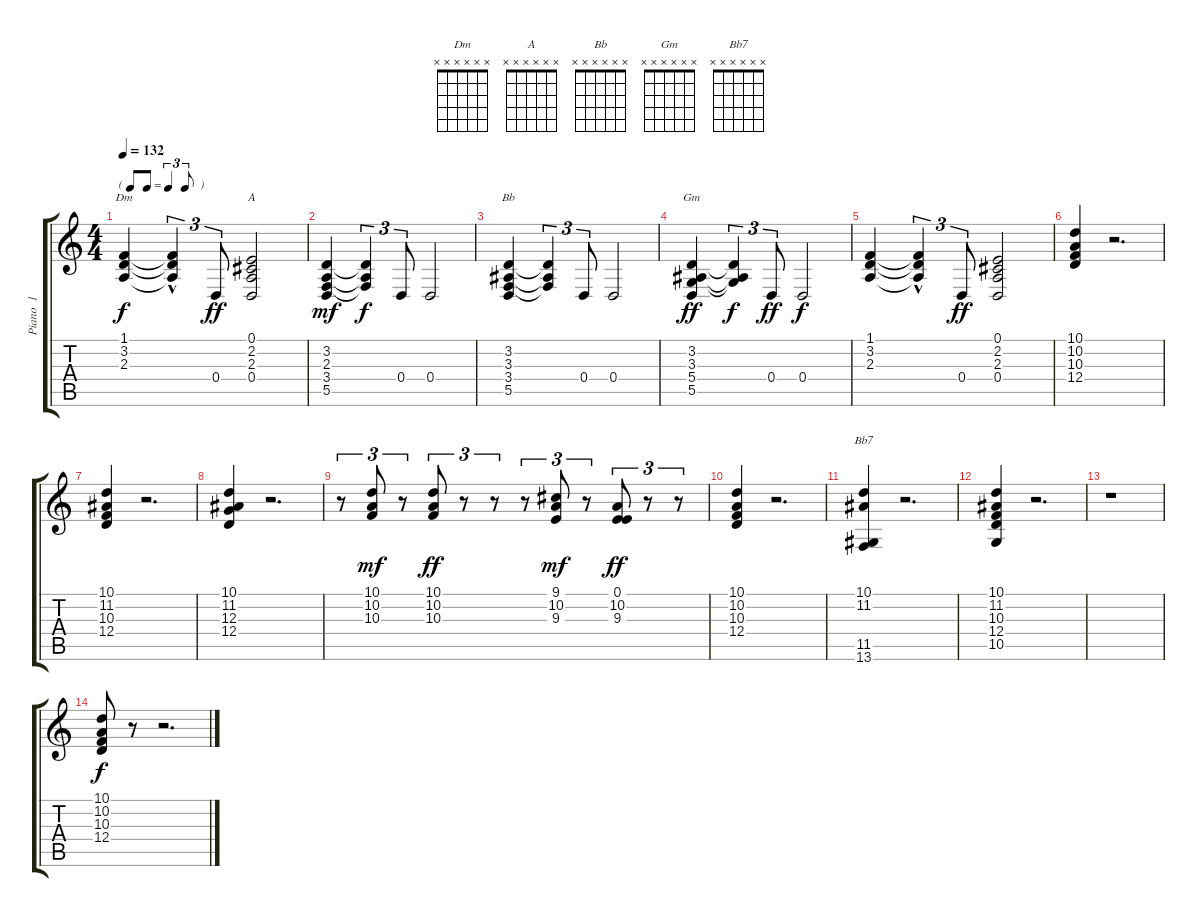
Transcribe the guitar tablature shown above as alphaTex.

\track ("Piano  1" "Piano  1") {instrument acousticgrandpiano}
\staff {score tabs}
\tuning (E4 B3 G3 D3 A2 E2) {hide}
\chord ("Dm" x x x x x x) {firstfret 0}
\chord ("A" x x x x x x) {firstfret 0}
\chord ("Bb" x x x x x x) {firstfret 0}
\chord ("Gm" x x x x x x) {firstfret 0}
\chord ("Bb7" x x x x x x) {firstfret 0}
\ts (4 4)
\tf triplet8th
\tempo 132
\clef g2
\ks c
(1.1 3.2 2.3).4{ch "Dm" dy f} (1.1{hac t} 3.2{t} 2.3{hac t}).4{tu (3 2)} 0.4.8{tu (3 2) dy ff} (0.1 2.2 2.3 0.4).2{ch "A"} |
(3.2 2.3 3.4 5.5).4{dy mf} (3.2{t} 2.3{t} 3.4{t}).4{tu (3 2) dy f} 0.4.8{tu (3 2)} 0.4.2 |
(3.2 3.3 3.4 5.5).4{ch "Bb"} (3.2{t} 3.3{t} 3.4{t}).4{tu (3 2)} 0.4.8{tu (3 2)} 0.4.2 |
(3.2 3.3 5.4 5.5).4{ch "Gm" dy ff} (3.2{t} 3.3{t} 5.4{t}).4{tu (3 2) dy f} 0.4.8{tu (3 2) dy ff} 0.4.2{dy f} |
(1.1 3.2 2.3).4 (1.1{hac t} 3.2{t} 2.3{hac t}).4{tu (3 2)} 0.4.8{tu (3 2) dy ff} (0.1 2.2 2.3 0.4).2 |
(10.1 10.2 10.3 12.4).4 r.2{d} |
(10.1 11.2 10.3 12.4).4 r.2{d} |
(10.1 11.2 12.3 12.4).4 r.2{d} |
r.8{tu (3 2)} (10.1 10.2 10.3).8{tu (3 2) dy mf} r.8{tu (3 2)} (10.1 10.2 10.3).8{tu (3 2) dy ff} r.8{tu (3 2)} r.8{tu (3 2)} r.8{tu (3 2)} (9.1 10.2 9.3).8{tu (3 2) dy mf} r.8{tu (3 2)} (0.1 10.2 9.3).8{tu (3 2) dy ff} r.8{tu (3 2)} r.8{tu (3 2)} |
(10.1 10.2 10.3 12.4).4 r.2{d} |
(10.1 11.2 11.5 13.6).4{ch "Bb7"} r.2{d} |
(10.1 11.2 10.3 12.4 10.5).4 r.2{d} |
r.1 |
(10.1 10.2 10.3 12.4).8{dy f} r.8 r.2{d}
